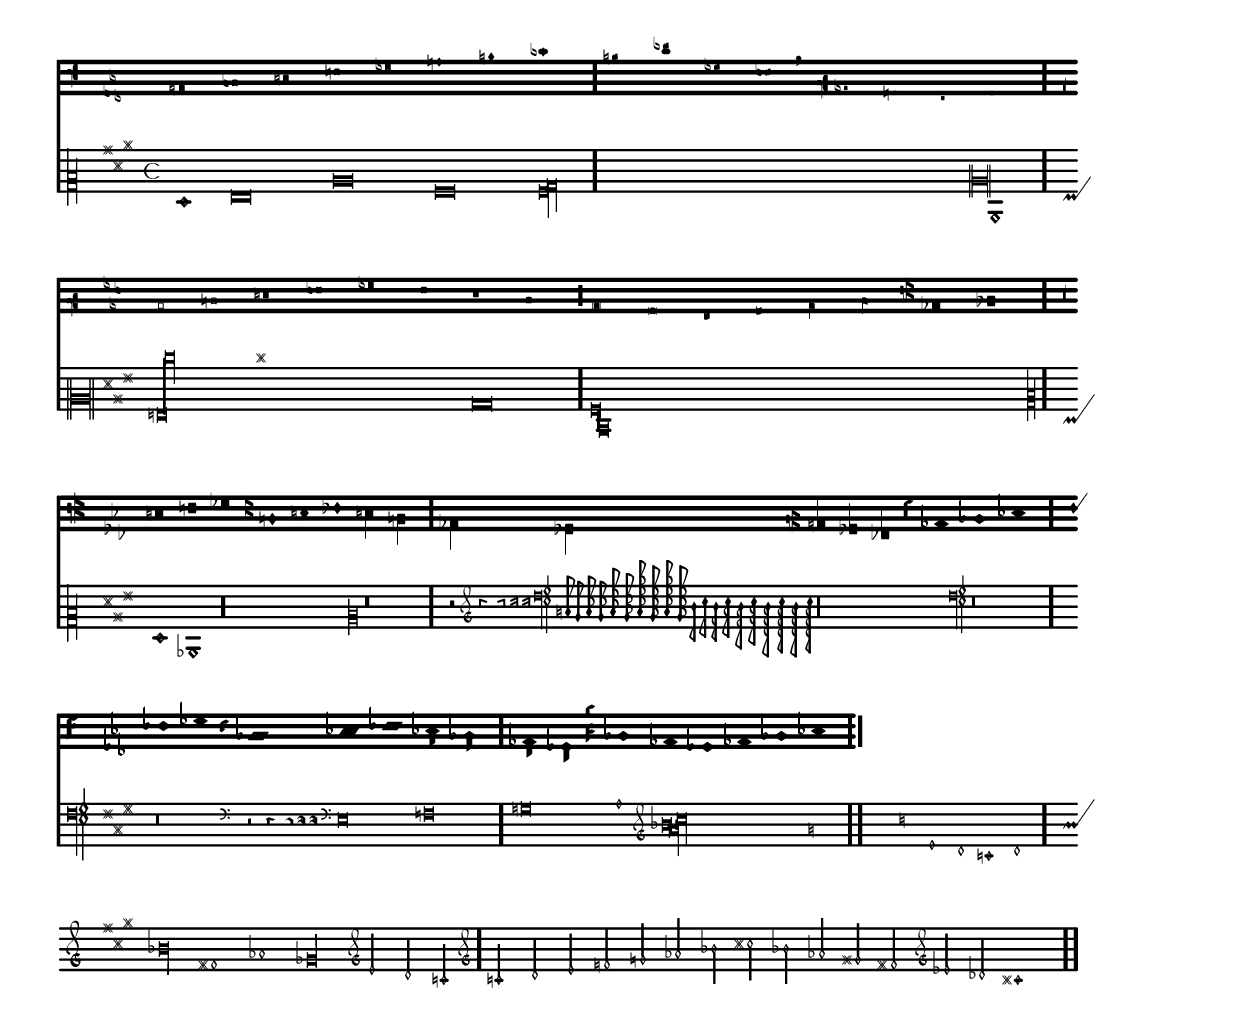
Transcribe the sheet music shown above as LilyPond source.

\version "2.7.39"
% TODO: split ancient-font into seperate files; possibly in
% different locations.
\header {
texidoc = "@cindex Ancient Font
Here are shown many (all?) of the symbols that are
included in LilyPond's support of ancient notation.
"
}


upperStaff = \new GregorianStaff =  "upperStaff" <<
  \context GregorianVoice <<
    \set Score.timing = ##f
%   \set Score.forceAccidental = ##t %%%%%%%% FIXME: what happened to this property?

    \override Staff.StaffSymbol  #'line-count = #4

     \transpose c c {
	\override Staff.KeySignature  #'style = #'vaticana
	\override Staff.Accidental  #'style = #'vaticana
	\override NoteHead  #'style = #'vaticana.punctum
	\key es \major
	\clef "vaticana-fa2"
	c!1 des! e! f! ges!

	\override NoteHead  #'style = #'vaticana.inclinatum
	a! b! ces'
	\override Staff.BarLine  #'bar-size = #3.0 \bar "|"
%	\break % 1 (8*1)

	\override NoteHead  #'style = #'vaticana.quilisma
	b! des'! ges! fes!
	\breathe
	\clef "vaticana-fa1"
	\override NoteHead  #'style = #'vaticana.plica
	es d
	\override NoteHead  #'style = #'vaticana.reverse.plica
	c d
	\override Staff.BarLine  #'bar-size = #3.0 \bar "|"
%	\break %2 (8*1)

	\override NoteHead  #'style = #'vaticana.punctum.cavum
	es f
	\override NoteHead  #'style = #'vaticana.lpes
	g as
	\override NoteHead  #'style = #'vaticana.upes
	bes as
	\override NoteHead  #'style = #'vaticana.vupes
	g f
	\override NoteHead  #'style = #'vaticana.linea.punctum
	\override Staff.BarLine  #'bar-size = #2.0 \bar "|"
%	\break % 3 (8*1)

	es d
	\override NoteHead  #'style = #'vaticana.epiphonus
	c d
	\override NoteHead  #'style = #'vaticana.cephalicus
	es f

	\override Staff.KeySignature  #'style = #'medicaea
	\override Staff.Accidental  #'style = #'medicaea
	\override Staff.Custos  #'style = #'medicaea
	\override NoteHead  #'style = #'medicaea.punctum
	\clef "medicaea-fa2"
	ces! des!
	\override Staff.BarLine  #'bar-size = #3.0 \bar "|"
%	\break % 4 (8*1)

	e! f! ges!
	\clef "medicaea-do2"
	\override NoteHead  #'style = #'medicaea.inclinatum
	a! b! ces'!
	\override NoteHead  #'style = #'medicaea.virga
	b! a!
	\override Staff.BarLine  #'bar-size = #3.0 \bar "|"
%	\break % 5 (8*1)

	ges! fes!
	\clef "medicaea-fa1"
	\override NoteHead  #'style = #'medicaea.rvirga
	e! des! ces!

	\override Staff.KeySignature  #'style = #'hufnagel
	\override Staff.Accidental  #'style = #'hufnagel
	\override Staff.Custos  #'style = #'hufnagel
	\override NoteHead  #'style = #'hufnagel.punctum
	\clef "hufnagel-fa2"
	ces! des! es!
	\override Staff.BarLine  #'bar-size = #3.0 \bar "|"
%	\break % 6 (8*1)

	fes! ges!
	\clef "hufnagel-do2"
	\override NoteHead  #'style = #'hufnagel.lpes
	as! bes! ces'!
	\override NoteHead  #'style = #'hufnagel.virga
	bes! as!
	\override Staff.BarLine  #'bar-size = #3.0 \bar "|"
%	\break % 7 (8*1)

	ges! fes!
	\clef "hufnagel-do-fa"
	\override NoteHead  #'style = #'hufnagel.punctum
	es! des! ces! des! es! fes!
	\bar "||"
%	\break % 8 (8*1)

	s32*1
%	\break % 12 (32*1)
    }
  >>
>>

lowerStaff = \new MensuralStaff =  "lowerStaff" <<
  \context MensuralVoice <<
    
    % this is broken until further notice -- see refman
    % \override Staff.StaffSymbol  #'line-count = #5
    \context Staff \applyOutput #(outputproperty-compatibility (make-type-checker 'staff-symbol-interface) 'line-count 5)

     \transpose c c {
	\set autoBeaming = ##f
	\override NoteHead  #'style = #'neomensural
	\override Rest  #'style = #'neomensural
	\key a \major

% FIXME: lily crashes on some (invalid?) ligatures with:
%   ERROR: In procedure gh_scm2int:
%   ERROR: Wrong type argument in position 1: ()

% FIXME: lily emits "Programming error: Infinity or NaN encountered"
% on many ligatures such as BB.

	cis'1 d'\breve gis'\breve e'\breve \[ e'\longa fis'\longa \]
	\set Staff.forceClef = ##t
	\clef "neomensural-c2"
	cis1
	\bar "|"
%	\break % 2 (16*1)

	\[ g\breve dis''\longa \]
	b\breve \[ a\longa d\longa \]
	\clef "petrucci-c2"
%	\break % 4 (16*1)

	fis1 ces1
	\clef "petrucci-c2"
	r\longa
	\set Staff.forceClef = ##t
	\clef "mensural-c2"
	r\breve
	\bar "|"
%	\break % 5 (8*1)

	r2
	\clef "mensural-g"
	r4 r8 r16 r16
	\override NoteHead  #'style = #'mensural
	\override Stem  #'flag-style = #'mensural
	\override Stem  #'thickness = #1.0
	\override Rest  #'style = #'mensural
	\clef "petrucci-f"
	c8 b, c16 b, c32 b, c64 b, c64 b,
	d8 e  d16 e  d32 e  d64 e  d64 e
	r\longa
	\set Staff.forceClef = ##t
	\clef "petrucci-f"
	r\breve
	\bar "|"
%	\break % 6 (8*1)

	r\breve 
	\clef "mensural-f"
	% FIXME: must set Stem flag-style to #'neomensural to avoid
	% segmentation fault on r8/r16/r32.  (Strange: what has
	% Stem flag-style to do with mensural rests?)
	\override Stem  #'flag-style = #'neomensural
	% FIXME: produces warnings about "flag `neomensurald4' (or 3) not found".
	r2 r4 r8 r16 r16
	\override Stem  #'flag-style = #'mensural
	\set Staff.forceClef = ##t
	\clef "mensural-f"
	e\breve f g a1
	\clef "mensural-g"
%	\break % 7 (8*1)

	\[ bes'!\longa a'!\longa c''!\longa \]
	e'1 d' c' d' \bar "|"
	\bar "|"
%	\break % 9 (16*1)

	bes'!\longa fis'!1 as'!1 ges'!\longa % lig
	\set Staff.forceClef = ##t
	\clef "mensural-g"
	e'2 d' c' \bar "|"
%	\break % 11 (16*1)

	\set Staff.forceClef = ##t
	\clef "petrucci-g"
	c'2 d' e' f'
	\clef "petrucci-g"
	g' as'! bes'! cis''!
	bes'! as'! gis'! fis'!
	\set Staff.forceClef = ##t
	\clef "mensural-g"
	es'! des'! cis'!1 \bar "||"
%	\break % 12 (8*1)
    }
  >>
>>

\paper {
	line-thickness = #(/ staff-space 5.0)
}

\score {
    \context Score <<
	\upperStaff
	\lowerStaff
    >>
    \layout {
% do we want to keep these settings? -gp
	line-width = 17.25\cm
	textheight = 26.0\cm
	indent = 0.0
	\context {
	    \Score
	    \accepts MensuralStaff
	    \accepts GregorianStaff
%	    timing = ##f %%%%%%%% FIXME: this has no effect
	}
	\context {
	    \Voice
	    \name MensuralVoice
	    \alias Voice
	    \remove Ligature_bracket_engraver
	    \consists Mensural_ligature_engraver
	    \override NoteHead #'style = #'mensural
%	    \override Stem #'flag-style = #'mensural %%%%%%%% FIXME: this core dumps
	    \override Stem #'thickness = #1.0
	    \override Rest #'style = #'mensural
	    autoBeaming = ##f
	}
	\context {
	    \Voice
	    \name GregorianVoice
	    \alias Voice
	    \remove Ligature_bracket_engraver
%	    \consists Gregorian_ligature_engraver %%%%%%%% TODO: not yet implemented
	    \override NoteHead #'style = #'vaticana.punctum
	    autoBeaming = ##f
	}
	\context {
	    \Staff
	    \name MensuralStaff
	    \alias Staff
	    \accepts MensuralVoice
	    \consists Custos_engraver
	    \override TimeSignature #'style = #'mensural
	    \override KeySignature #'style = #'mensural
	    \override Accidental #'style = #'mensural
	    \override Custos #'style = #'mensural
	    \override Custos #'neutral-position = #3
	    \override Custos #'neutral-direction = #down
	    clefGlyph = #"clefs.petrucci.c2"
	    clefPosition = #-2
	    clefOctavation = #0 
	}
	\context {
	    \Staff
	    \name GregorianStaff
	    \alias Staff
	    \accepts GregorianVoice
	    \consists Custos_engraver
	    \remove Time_signature_engraver
	    \override StaffSymbol #'thickness = #2.0
	    \override StaffSymbol #'line-count = #4
	    \override KeySignature #'style = #'vaticana
	    \override Accidental #'style = #'vaticana
	    \override Custos #'style = #'vaticana
	    \override Custos #'neutral-position = #4
	    \override Custos #'neutral-direction = #down
	    clefGlyph = #"clefs.vaticana.do"
	    clefPosition = #1
	    clefOctavation = #0 
	}
	\context {
	    \RemoveEmptyStaffContext
	    \accepts MensuralVoice
	    \accepts GregorianVoice
        }
    }
}

